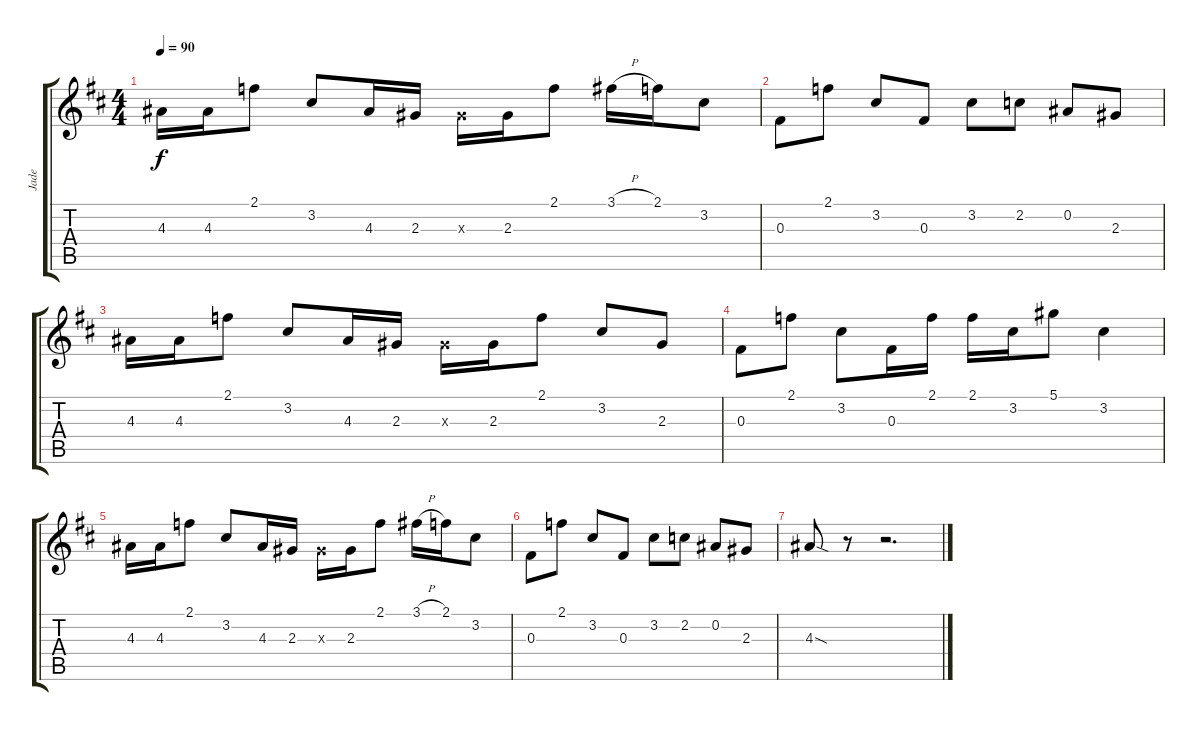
\track ("Jade" "Jade") {instrument distortionguitar}
\staff {score tabs}
\tuning (Eb4 Bb3 Gb3 Db3 Ab2 Eb2) {hide}
\ts (4 4)
\tempo 90
\clef g2
\ks d
4.3.16{dy f} 4.3.16 2.1.8 3.2.8 4.3.16 2.3.16 2.3{x}.16 2.3.16 2.1.8 3.1{h}.16 2.1.16 3.2.8 |
0.3.8 2.1.8 3.2.8 0.3.8 3.2.8 2.2.8 0.2.8 2.3.8 |
4.3.16 4.3.16 2.1.8 3.2.8 4.3.16 2.3.16 2.3{x}.16 2.3.16 2.1.8 3.2.8 2.3.8 |
0.3.8 2.1.8 3.2.8 0.3.16 2.1.16 2.1.16 3.2.16 5.1.8 3.2.4 |
4.3.16 4.3.16 2.1.8 3.2.8 4.3.16 2.3.16 2.3{x}.16 2.3.16 2.1.8 3.1{h}.16 2.1.16 3.2.8 |
0.3.8 2.1.8 3.2.8 0.3.8 3.2.8 2.2.8 0.2.8 2.3.8 |
4.3{sod}.8 r.8 r.2{d}
